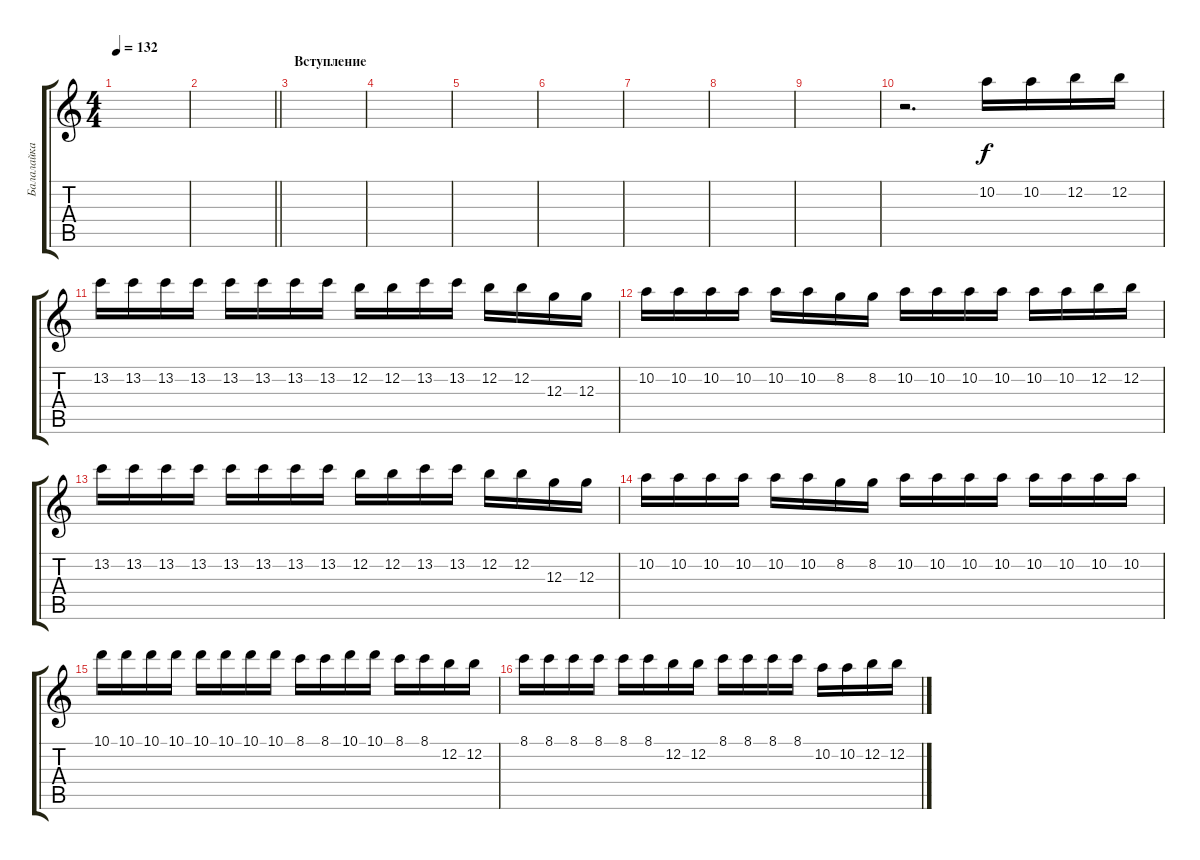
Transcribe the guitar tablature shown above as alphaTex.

\track ("Балалайка" "Балалайка") {instrument acousticguitarsteel}
\staff {score tabs}
\tuning (E4 B3 G3 D3 A2 E2) {hide}
\ts (4 4)
\tempo 132
\clef g2
\ks c
|
\barLineRight lightlight
|
\section ("" "Вступление")
|
|
|
|
|
|
|
r.2{d} 10.2.16 10.2.16 12.2.16 12.2.16 |
13.2.16 13.2.16 13.2.16 13.2.16 13.2.16 13.2.16 13.2.16 13.2.16 12.2.16 12.2.16 13.2.16 13.2.16 12.2.16 12.2.16 12.3.16 12.3.16 |
10.2.16 10.2.16 10.2.16 10.2.16 10.2.16 10.2.16 8.2.16 8.2.16 10.2.16 10.2.16 10.2.16 10.2.16 10.2.16 10.2.16 12.2.16 12.2.16 |
13.2.16 13.2.16 13.2.16 13.2.16 13.2.16 13.2.16 13.2.16 13.2.16 12.2.16 12.2.16 13.2.16 13.2.16 12.2.16 12.2.16 12.3.16 12.3.16 |
10.2.16 10.2.16 10.2.16 10.2.16 10.2.16 10.2.16 8.2.16 8.2.16 10.2.16 10.2.16 10.2.16 10.2.16 10.2.16 10.2.16 10.2.16 10.2.16 |
10.1.16 10.1.16 10.1.16 10.1.16 10.1.16 10.1.16 10.1.16 10.1.16 8.1.16 8.1.16 10.1.16 10.1.16 8.1.16 8.1.16 12.2.16 12.2.16 |
8.1.16 8.1.16 8.1.16 8.1.16 8.1.16 8.1.16 12.2.16 12.2.16 8.1.16 8.1.16 8.1.16 8.1.16 10.2.16 10.2.16 12.2.16 12.2.16
